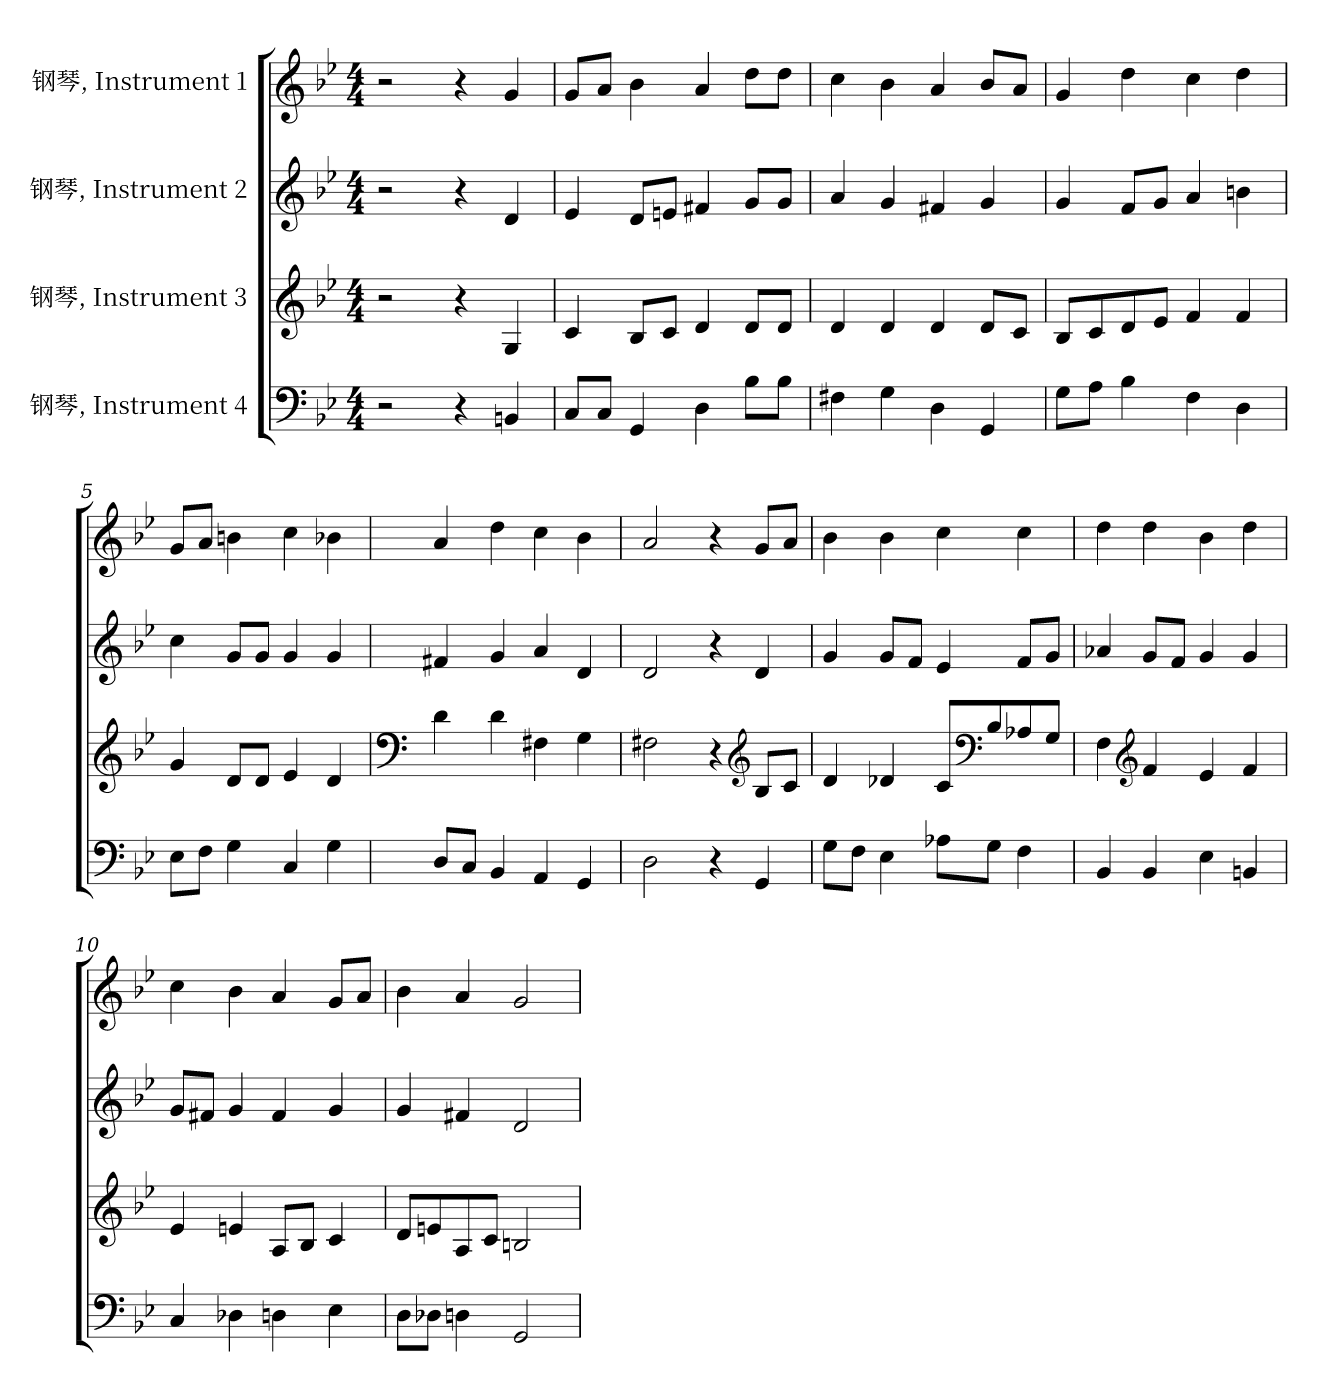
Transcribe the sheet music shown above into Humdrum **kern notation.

**kern	**kern	**kern	**kern
*part4	*part3	*part2	*part1
*staff4	*staff3	*staff2	*staff1
*I"钢琴, Instrument 4	*I"钢琴, Instrument 3	*I"钢琴, Instrument 2	*I"钢琴, Instrument 1
*clefF4	*clefG2	*clefG2	*clefG2
*k[b-e-]	*k[b-e-]	*k[b-e-]	*k[b-e-]
*M4/4	*M4/4	*M4/4	*M4/4
*MM96	*MM96	*MM96	*MM96
=1	=1	=1	=1
2r	2r	2r	2r
4r	4r	4r	4r
4BBn/	4G/	4d/	4g/
=2	=2	=2	=2
8C/L	4c/	4e-/	8g/L
8C/J	.	.	8a/J
4GG/	8B-/L	8d/L	4b-\
.	8c/J	8en/J	.
4D\	4d/	4f#X/	4a/
8B-\L	8d/L	8g/L	8dd\L
8B-\J	8d/J	8g/J	8dd\J
=3	=3	=3	=3
4F#X\	4d/	4a/	4cc\
4G\	4d/	4g/	4b-\
4D\	4d/	4f#X/	4a/
4GG/	8d/L	4g/	8b-/L
.	8c/J	.	8a/J
=4	=4	=4	=4
8G\L	8B-/L	4g/	4g/
8A\J	8c/	.	.
4B-\	8d/	8f/L	4dd\
.	8e-/J	8g/J	.
4F\	4f/	4a/	4cc\
4D\	4f/	4bn\	4dd\
!!LO:LB:g=z
=5	=5	=5	=5
8E-\L	4g/	4cc\	8g/L
8F\J	.	.	8a/J
4G\	8d/L	8g/L	4bn\
.	8d/J	8g/J	.
4C/	4e-/	4g/	4cc\
4G\	4d/	4g/	4b-X\
=6	=6	=6	=6
*	*clefF4	*	*
8D/L	4d\	4f#X/	4a/
8C/J	.	.	.
4BB-/	4d\	4g/	4dd\
4AA/	4F#X\	4a/	4cc\
4GG/	4G\	4d/	4b-\
=7	=7	=7	=7
2D\	2F#X\	2d/	2a/
4r	4r	4r	4r
*	*clefG2	*	*
4GG/	8B-/L	4d/	8g/L
.	8c/J	.	8a/J
=8	=8	=8	=8
8G\L	4d/	4g/	4b-\
8F\J	.	.	.
4E-\	4d-X/	8g/L	4b-\
.	.	8f/J	.
8A-X\L	8c/L	4e-/	4cc\
*	*clefF4	*	*
8G\J	8B-/	.	.
4F\	8A-X/	8f/L	4cc\
.	8G/J	8g/J	.
=9	=9	=9	=9
4BB-/	4F\	4a-X/	4dd\
*	*clefG2	*	*
4BB-/	4f/	8g/L	4dd\
.	.	8f/J	.
4E-\	4e-/	4g/	4b-\
4BBn/	4f/	4g/	4dd\
!!LO:LB:g=z
=10	=10	=10	=10
4C/	4e-/	8g/L	4cc\
.	.	8f#X/J	.
4D-X\	4en/	4g/	4b-\
4Dn\	8A/L	4f#/	4a/
.	8B-/J	.	.
4E-\	4c/	4g/	8g/L
.	.	.	8a/J
=11	=11	=11	=11
8D\L	8d/L	4g/	4b-\
8D-X\J	8en/	.	.
4Dn\	8A/	4f#X/	4a/
.	8c/J	.	.
2GG/	2Bn/	2d/	2g/
=	=	=	=
*-	*-	*-	*-
